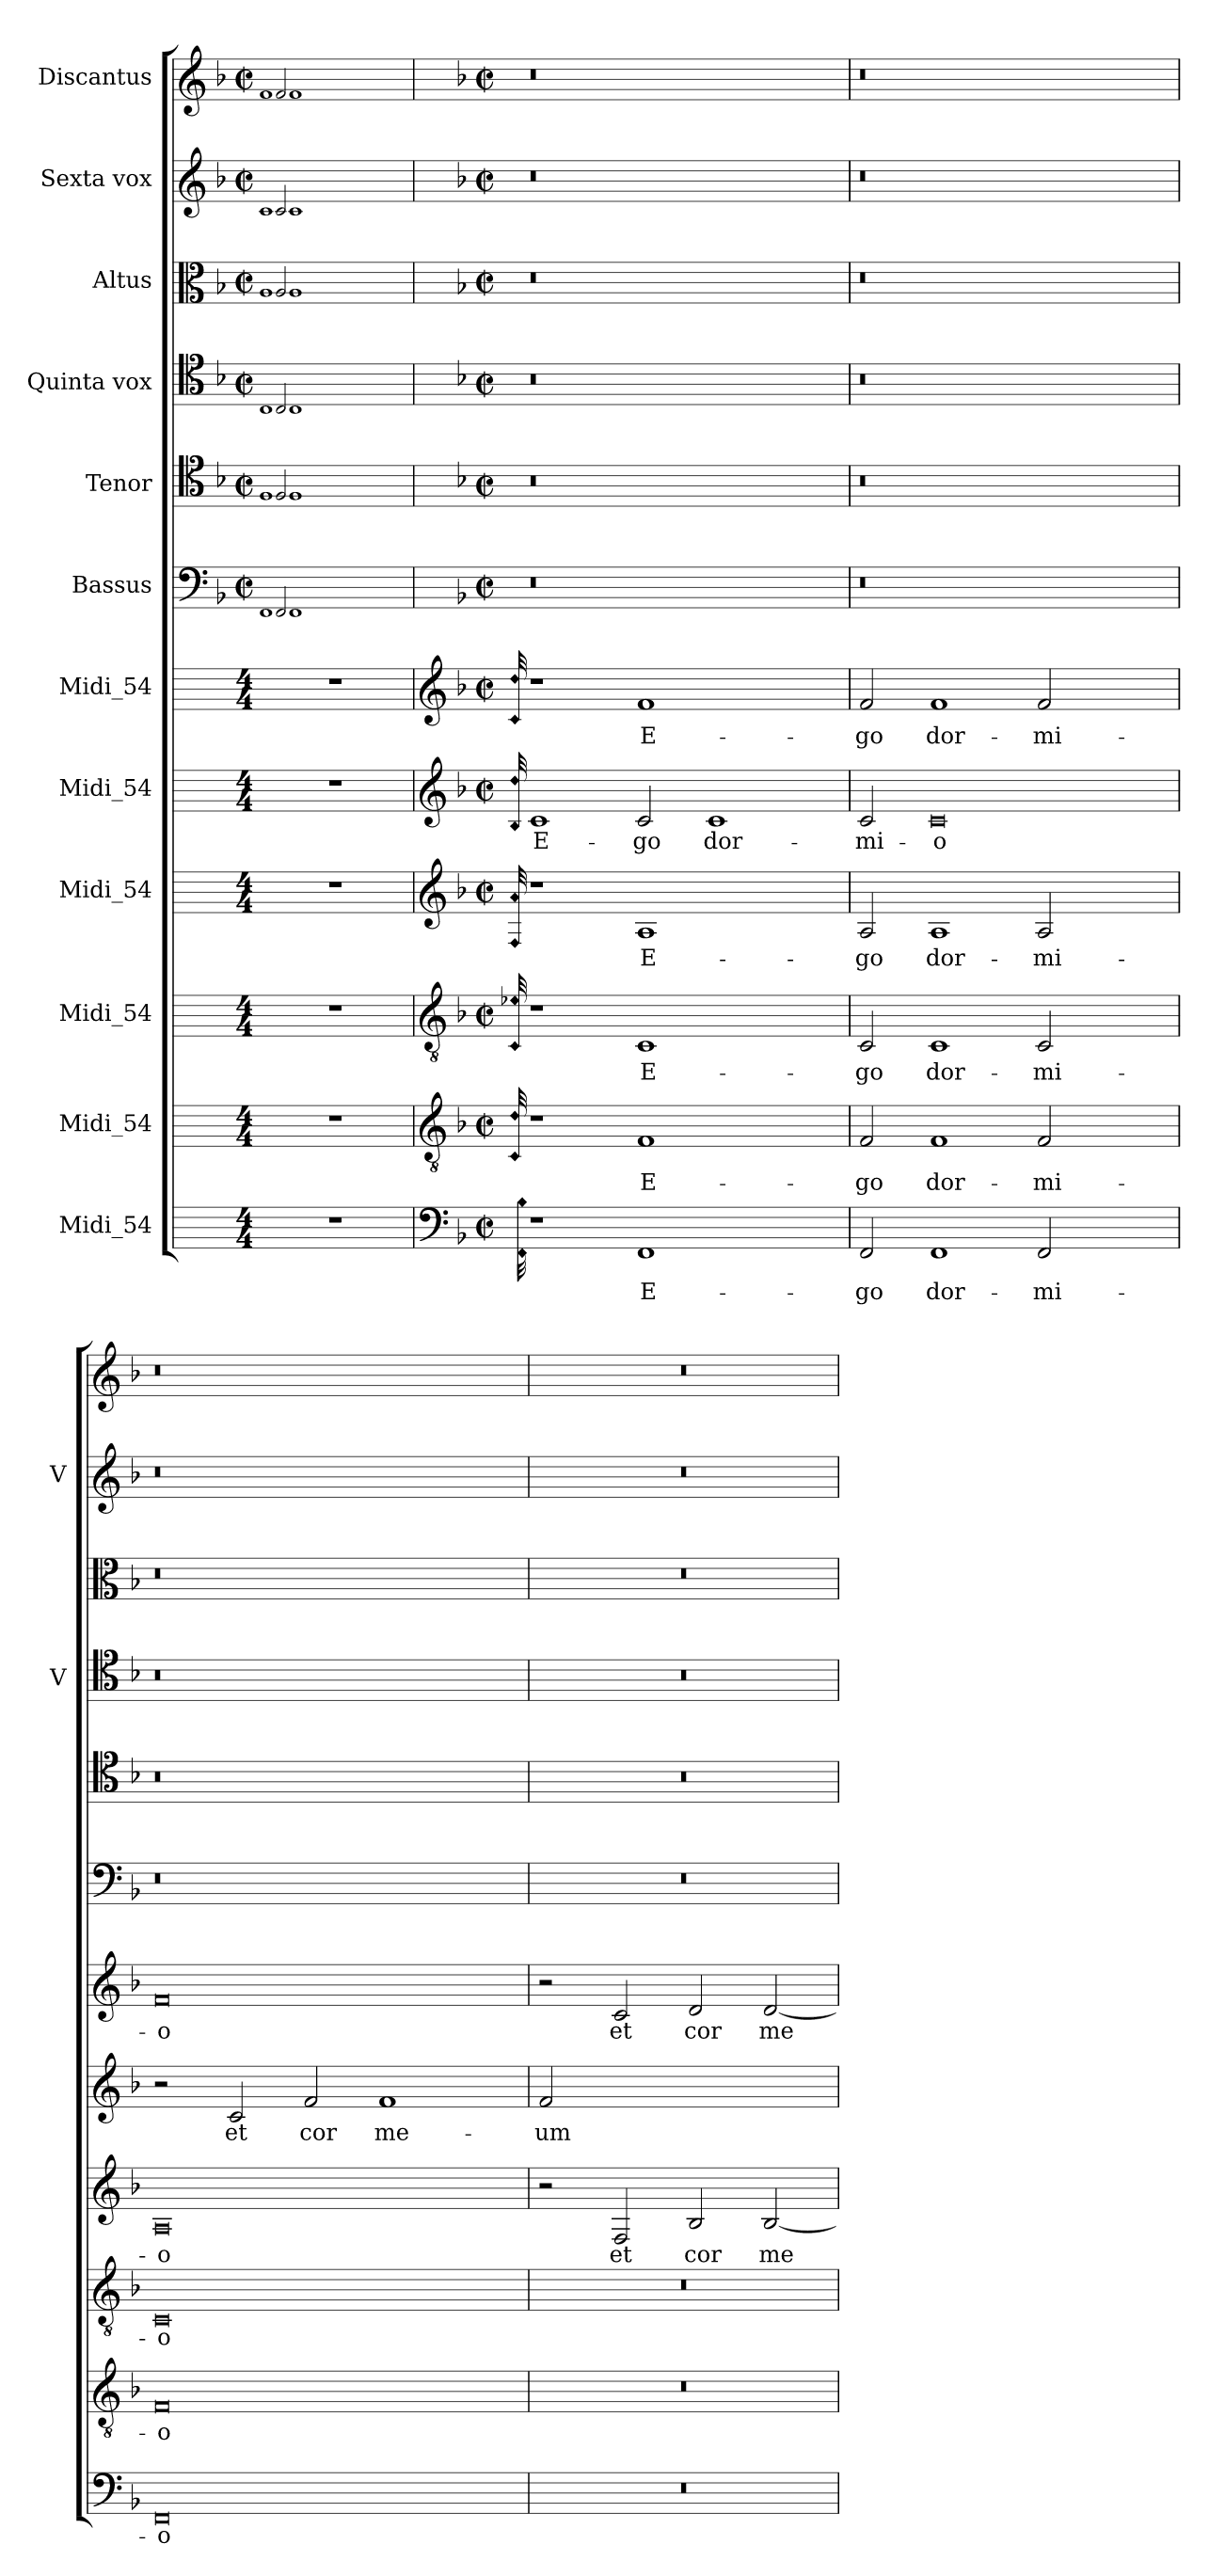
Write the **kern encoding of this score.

**kern	**text	**kern	**text	**kern	**text	**kern	**text	**kern	**text	**kern	**text	**kern	**kern	**kern	**kern	**kern	**kern
*part12	*part12	*part11	*part11	*part10	*part10	*part9	*part9	*part8	*part8	*part7	*part7	*part6	*part5	*part4	*part3	*part2	*part1
*staff12	*staff12	*staff11	*staff11	*staff10	*staff10	*staff9	*staff9	*staff8	*staff8	*staff7	*staff7	*staff6	*staff5	*staff4	*staff3	*staff2	*staff1
*I"Midi_54	*	*I"Midi_54	*	*I"Midi_54	*	*I"Midi_54	*	*I"Midi_54	*	*I"Midi_54	*	*I"Bassus	*I"Tenor	*I"Quinta vox	*I"Altus	*I"Sexta vox	*I"Discantus
*	*	*	*	*	*	*	*	*	*	*	*	*	*	*I'V	*	*I'V	*
*	*	*	*	*	*	*	*	*	*	*	*	*clefF4	*clefC4	*clefC4	*clefC3	*clefG2	*clefG2
*	*	*	*	*	*	*	*	*	*	*	*	*k[b-]	*k[b-]	*k[b-]	*k[b-]	*k[b-]	*k[b-]
*	*	*	*	*	*	*	*	*	*	*	*	*F:	*F:	*F:	*F:	*F:	*F:
*M4/4	*	*M4/4	*	*M4/4	*	*M4/4	*	*M4/4	*	*M4/4	*	*M4/2	*M4/2	*M4/2	*M4/2	*M4/2	*M4/2
*	*	*	*	*	*	*	*	*	*	*	*	*met(c|)	*met(c|)	*met(c|)	*met(c|)	*met(c|)	*met(c|)
=	=	=	=	=	=	=	=	=	=	=	=	=	=	=	=	=	=
.	.	.	.	.	.	.	.	.	.	.	.	1qqFF	1qqF	1qqC	1qqA	1qqc	1qqf
.	.	.	.	.	.	.	.	.	.	.	.	2qqFF	2qqF	2qqC	2qqA	2qqc	2qqf
.	.	.	.	.	.	.	.	.	.	.	.	1qqFF	1qqF	1qqC	1qqA	1qqc	1qqf
1r	.	1r	.	1r	.	1r	.	1r	.	1r	.	1ryy	1ryy	1ryy	1ryy	1ryy	1ryy
!!LO:LB:g=z
=1	=1	=1	=1	=1	=1	=1	=1	=1	=1	=1	=1	=1	=1	=1	=1	=1	=1
*clefF4	*	*clefGv2	*	*clefGv2	*	*clefG2	*	*clefG2	*	*clefG2	*	*	*	*	*	*	*
*k[b-]	*	*k[b-]	*	*k[b-]	*	*k[b-]	*	*k[b-]	*	*k[b-]	*	*	*	*	*	*	*
*F:	*	*F:	*	*F:	*	*F:	*	*F:	*	*F:	*	*	*	*	*	*	*
*M4/2	*	*M4/2	*	*M4/2	*	*M4/2	*	*M4/2	*	*M4/2	*	*M4/2	*M4/2	*M4/2	*M4/2	*M4/2	*M4/2
*met(c|)	*	*met(c|)	*	*met(c|)	*	*met(c|)	*	*met(c|)	*	*met(c|)	*	*met(c|)	*met(c|)	*met(c|)	*met(c|)	*met(c|)	*met(c|)
!	!	!	!	!	!	!	!	!	!	!LO:N:n=1:head=diamond	!	!	!	!	!	!	!
!	!	!	!	!	!	!	!	!LO:N:n=1:head=diamond	!	!LO:N:n=2:head=diamond	!	!	!	!	!	!	!
!	!	!	!	!	!	!LO:N:n=1:head=diamond	!	!LO:N:n=2:head=diamond	!	!	!	!	!	!	!	!	!
!	!	!	!	!LO:N:n=1:head=diamond	!	!LO:N:n=2:head=diamond	!	!	!	!	!	!	!	!	!	!	!
!	!	!LO:N:n=1:head=diamond	!	!LO:N:n=2:head=diamond	!	!	!	!	!	!	!	!	!	!	!	!	!
!LO:N:n=1:head=diamond	!	!LO:N:n=2:head=diamond	!	!	!	!	!	!	!	!	!	!	!	!	!	!	!
!LO:N:n=2:head=diamond	!	!	!	!	!	!	!	!	!	!	!	!	!	!	!	!	!
32qqFF 32qqB-	.	32qqC 32qqd	.	32qqC 32qqe-X	.	32qqF 32qqa	.	32qqB- 32qqdd	.	32qqc 32qqdd	.	.	.	.	.	.	.
!	!	!	!	!	!	!	!	!	!LO:LY:b	!	!	!	!	!	!	!	!
1r	.	1r	.	1r	.	1r	.	1c	E-	1r	.	0r	0r	0r	0r	0r	0r
!	!LO:LY:b	!	!LO:LY:b	!	!LO:LY:b	!	!LO:LY:b	!	!LO:LY:b	!	!LO:LY:b	!	!	!	!	!	!
1FF	E-	1F	E-	1C	E-	1A	E-	2c	-go	1f	E-	.	.	.	.	.	.
!	!	!	!	!	!	!	!	!	!LO:LY:b	!	!	!	!	!	!	!	!
.	.	.	.	.	.	.	.	1c	dor-	.	.	.	.	.	.	.	.
2ryy	.	2ryy	.	2ryy	.	2ryy	.	.	.	2ryy	.	2ryy	2ryy	2ryy	2ryy	2ryy	2ryy
=1	=1	=1	=1	=1	=1	=1	=1	=1	=1	=1	=1	=1	=1	=1	=1	=1	=1
!	!LO:LY:b	!	!LO:LY:b	!	!LO:LY:b	!	!LO:LY:b	!	!LO:LY:b	!	!LO:LY:b	!	!	!	!	!	!
2FF	-go	2F	-go	2C	-go	2A	-go	2c	-mi-	2f	-go	0r	0r	0r	0r	0r	0r
!	!LO:LY:b	!	!LO:LY:b	!	!LO:LY:b	!	!LO:LY:b	!	!LO:LY:b	!	!LO:LY:b	!	!	!	!	!	!
1FF	dor-	1F	dor-	1C	dor-	1A	dor-	0c	-o	1f	dor-	.	.	.	.	.	.
!	!LO:LY:b	!	!LO:LY:b	!	!LO:LY:b	!	!LO:LY:b	!	!	!	!LO:LY:b	!	!	!	!	!	!
2FF	-mi-	2F	-mi-	2C	-mi-	2A	-mi-	.	.	2f	-mi-	.	.	.	.	.	.
2ryy	.	2ryy	.	2ryy	.	2ryy	.	.	.	2ryy	.	2ryy	2ryy	2ryy	2ryy	2ryy	2ryy
=1	=1	=1	=1	=1	=1	=1	=1	=1	=1	=1	=1	=1	=1	=1	=1	=1	=1
!	!LO:LY:b	!	!LO:LY:b	!	!LO:LY:b	!	!LO:LY:b	!	!	!	!LO:LY:b	!	!	!	!	!	!
0FF	-o	0F	-o	0C	-o	0A	-o	2r	.	0f	-o	0r	0r	0r	0r	0r	0r
!	!	!	!	!	!	!	!	!	!LO:LY:b	!	!	!	!	!	!	!	!
.	.	.	.	.	.	.	.	2c	et	.	.	.	.	.	.	.	.
!	!	!	!	!	!	!	!	!	!LO:LY:b	!	!	!	!	!	!	!	!
.	.	.	.	.	.	.	.	2f	cor	.	.	.	.	.	.	.	.
!	!	!	!	!	!	!	!	!	!LO:LY:b	!	!	!	!	!	!	!	!
.	.	.	.	.	.	.	.	1f	me-	.	.	.	.	.	.	.	.
2ryy	.	2ryy	.	2ryy	.	2ryy	.	.	.	2ryy	.	2ryy	2ryy	2ryy	2ryy	2ryy	2ryy
=1	=1	=1	=1	=1	=1	=1	=1	=1	=1	=1	=1	=1	=1	=1	=1	=1	=1
!	!	!	!	!	!	!	!	!	!LO:LY:b	!	!	!	!	!	!	!	!
0r	.	0r	.	0r	.	2r	.	2f	-um	2r	.	0r	0r	0r	0r	0r	0r
!	!	!	!	!	!	!	!LO:LY:b	!	!	!	!LO:LY:b	!	!	!	!	!	!
.	.	.	.	.	.	2F	et	1.ryy	.	2c	et	.	.	.	.	.	.
!	!	!	!	!	!	!	!LO:LY:b	!	!	!	!LO:LY:b	!	!	!	!	!	!
.	.	.	.	.	.	2B-	cor	.	.	2d	cor	.	.	.	.	.	.
!	!	!	!	!	!	!	!LO:LY:b	!	!	!	!LO:LY:b	!	!	!	!	!	!
.	.	.	.	.	.	[2B-	me-	.	.	[2d	me-	.	.	.	.	.	.
=	=	=	=	=	=	=	=	=	=	=	=	=	=	=	=	=	=
*-	*-	*-	*-	*-	*-	*-	*-	*-	*-	*-	*-	*-	*-	*-	*-	*-	*-
